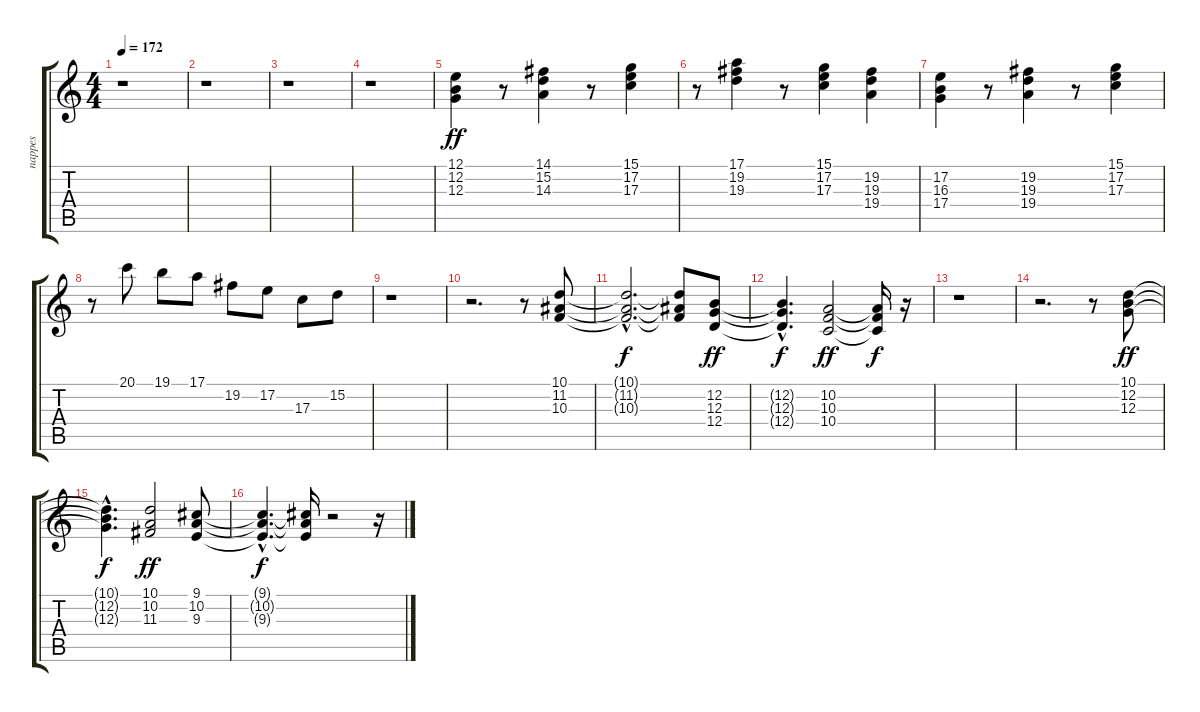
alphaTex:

\track ("nappes" "nappes") {instrument stringensemble1}
\staff {score tabs}
\tuning (E4 B3 G3 D3 A2 E2) {hide}
\ts (4 4)
\tempo 172
\clef g2
\ks c
r.1{dy f} |
r.1 |
r.1 |
r.1 |
(12.1 12.2 12.3).4{dy ff} r.8 (14.1 15.2 14.3).4 r.8 (15.1 17.2 17.3).4 |
r.8 (17.1 19.2 19.3).4 r.8 (15.1 17.2 17.3).4 (19.2 19.3 19.4).4 |
(17.2 16.3 17.4).4 r.8 (19.2 19.3 19.4).4 r.8 (15.1 17.2 17.3).4 |
r.8 20.1.8 19.1.8 17.1.8 19.2.8 17.2.8 17.3.8 15.2.8 |
r.1 |
r.2{d} r.8 (10.1 11.2 10.3).8 |
(10.1{hac t} 11.2{hac t} 10.3{hac t}).2{d dy f} (10.1{t} 11.2{t} 10.3{t}).8 (12.2 12.3 12.4).8{dy ff} |
(12.2{hac t} 12.3{hac t} 12.4{hac t}).4{d dy f} (10.2 10.3 10.4).2{dy ff} (10.2{t} 10.3{t} 10.4{t}).16{dy f} r.16 |
r.1 |
r.2{d} r.8 (10.1 12.2 12.3).8{dy ff} |
(10.1{hac t} 12.2{hac t} 12.3{hac t}).4{d dy f} (10.1 10.2 11.3).2{dy ff} (9.1 10.2 9.3).8 |
(9.1{hac t} 10.2{hac t} 9.3{hac t}).4{d dy f} (9.1{t} 10.2{t} 9.3{t}).16 r.2 r.16
